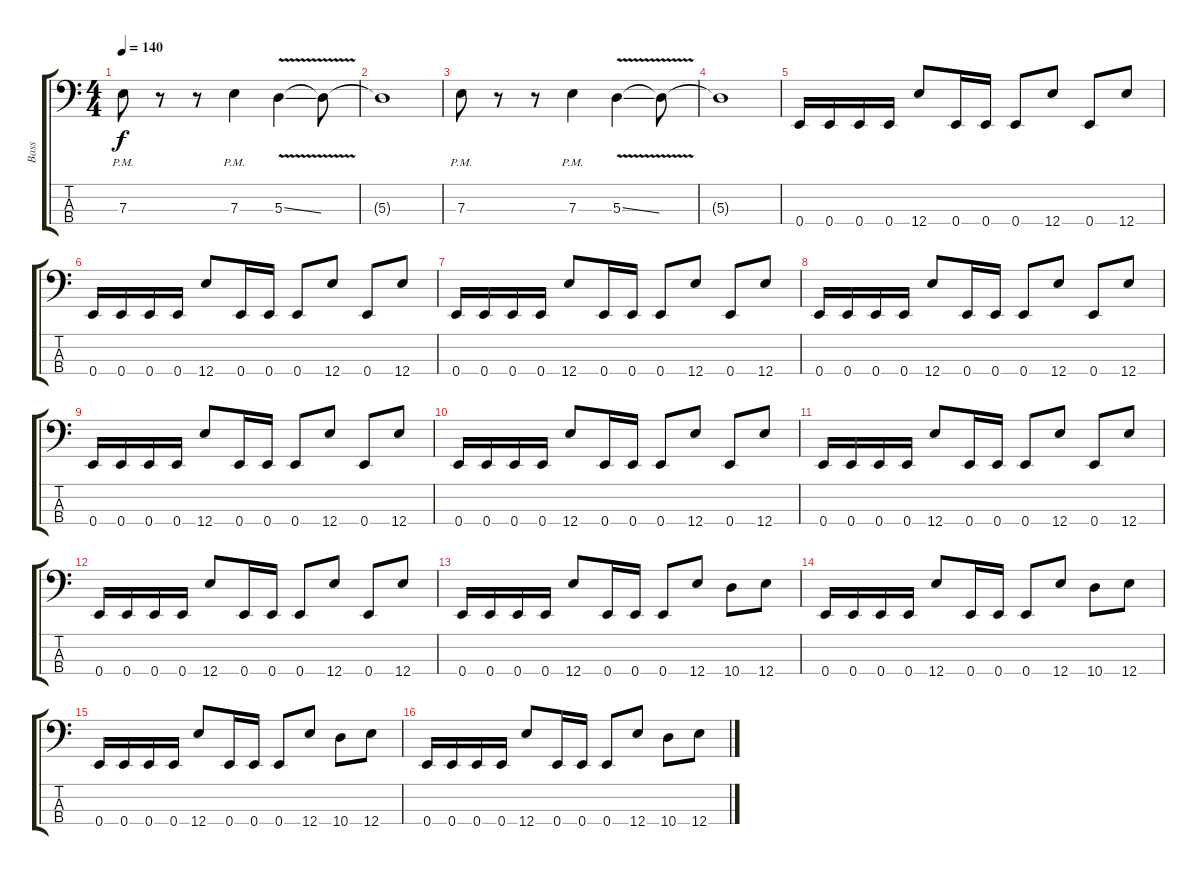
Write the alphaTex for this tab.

\track ("Bass" "Bass") {instrument fretlessbass}
\staff {score tabs}
\tuning (G2 D2 A1 E1) {hide}
\ts (4 4)
\tempo 140
\clef f4
\ks c
7.3{pm}.8{dy f instrument slapbass2} r.8 r.8 7.3{pm}.4 5.3{v ss}.4 5.3{t}.8 |
5.3{t}.1 |
7.3{pm}.8{instrument slapbass2} r.8 r.8 7.3{pm}.4 5.3{v ss}.4 5.3{t}.8 |
5.3{t}.1 |
0.4.16{instrument fretlessbass} 0.4.16 0.4.16 0.4.16 12.4.8 0.4.16 0.4.16 0.4.8 12.4.8 0.4.8 12.4.8 |
0.4.16 0.4.16 0.4.16 0.4.16 12.4.8 0.4.16 0.4.16 0.4.8 12.4.8 0.4.8 12.4.8 |
0.4.16 0.4.16 0.4.16 0.4.16 12.4.8 0.4.16 0.4.16 0.4.8 12.4.8 0.4.8 12.4.8 |
0.4.16 0.4.16 0.4.16 0.4.16 12.4.8 0.4.16 0.4.16 0.4.8 12.4.8 0.4.8 12.4.8 |
0.4.16 0.4.16 0.4.16 0.4.16 12.4.8 0.4.16 0.4.16 0.4.8 12.4.8 0.4.8 12.4.8 |
0.4.16 0.4.16 0.4.16 0.4.16 12.4.8 0.4.16 0.4.16 0.4.8 12.4.8 0.4.8 12.4.8 |
0.4.16 0.4.16 0.4.16 0.4.16 12.4.8 0.4.16 0.4.16 0.4.8 12.4.8 0.4.8 12.4.8 |
0.4.16 0.4.16 0.4.16 0.4.16 12.4.8 0.4.16 0.4.16 0.4.8 12.4.8 0.4.8 12.4.8 |
0.4.16 0.4.16 0.4.16 0.4.16 12.4.8 0.4.16 0.4.16 0.4.8 12.4.8 10.4.8 12.4.8 |
0.4.16 0.4.16 0.4.16 0.4.16 12.4.8 0.4.16 0.4.16 0.4.8 12.4.8 10.4.8 12.4.8 |
0.4.16 0.4.16 0.4.16 0.4.16 12.4.8 0.4.16 0.4.16 0.4.8 12.4.8 10.4.8 12.4.8 |
0.4.16 0.4.16 0.4.16 0.4.16 12.4.8 0.4.16 0.4.16 0.4.8 12.4.8 10.4.8 12.4.8
